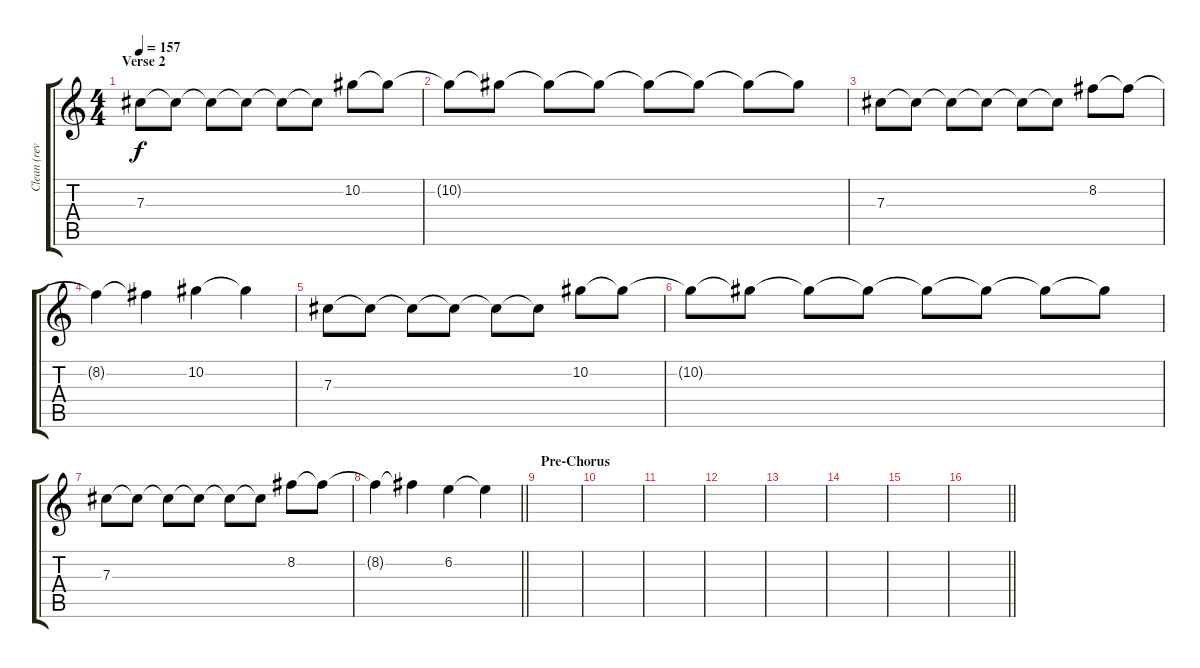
\track ("Clean (reverbed) Lead Guitar" "Clean (rev") {instrument electricguitarclean}
\staff {score tabs}
\tuning (Eb4 Bb3 Gb3 Db3 Ab2 Db2) {hide}
\ts (4 4)
\section ("" "Verse 2")
\tempo 157
\clef g2
\ks c
7.3.8{dy f} 7.3{t}.8 7.3{t}.8 7.3{t}.8 7.3{t}.8 7.3{t}.8 10.2.8 10.2{t}.8 |
10.2{t}.8 10.2{t}.8 10.2{t}.8 10.2{t}.8 10.2{t}.8 10.2{t}.8 10.2{t}.8 10.2{t}.8 |
7.3.8 7.3{t}.8 7.3{t}.8 7.3{t}.8 7.3{t}.8 7.3{t}.8 8.2.8 8.2{t}.8 |
8.2{t}.4 8.2{t}.4 10.2.4 10.2{t}.4 |
7.3.8 7.3{t}.8 7.3{t}.8 7.3{t}.8 7.3{t}.8 7.3{t}.8 10.2.8 10.2{t}.8 |
10.2{t}.8 10.2{t}.8 10.2{t}.8 10.2{t}.8 10.2{t}.8 10.2{t}.8 10.2{t}.8 10.2{t}.8 |
7.3.8 7.3{t}.8 7.3{t}.8 7.3{t}.8 7.3{t}.8 7.3{t}.8 8.2.8 8.2{t}.8 |
\barLineRight lightlight
8.2{t}.4 8.2{t}.4 6.2.4 6.2{t}.4 |
\section ("" "Pre-Chorus")
|
|
|
|
|
|
|
\barLineRight lightlight
